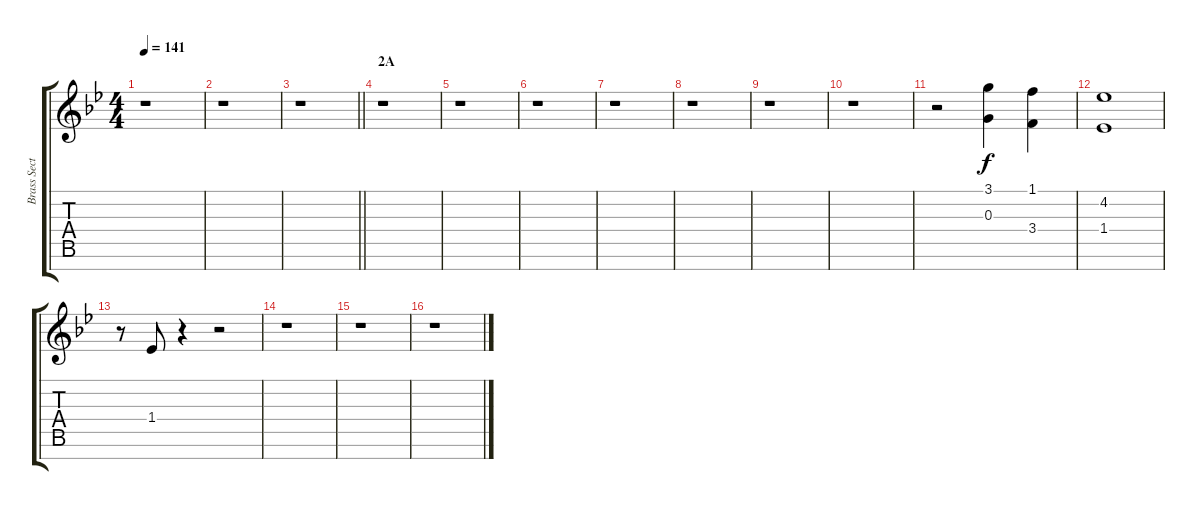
\track ("Brass Section I" "Brass Sect") {instrument brasssection}
\staff {score tabs}
\tuning (E5 B4 G4 D4 A3 E3 B2) {hide}
\ts (4 4)
\tempo 141
\clef g2
\ks bb
r.1{dy f} |
r.1 |
\barLineRight lightlight
r.1 |
\section ("" "2A")
r.1 |
r.1 |
r.1 |
r.1 |
r.1 |
r.1 |
r.1 |
r.2 (3.1 0.3).4 (1.1 3.4).4 |
(4.2 1.4).1 |
r.8 1.4.8 r.4 r.2 |
r.1 |
r.1 |
r.1
